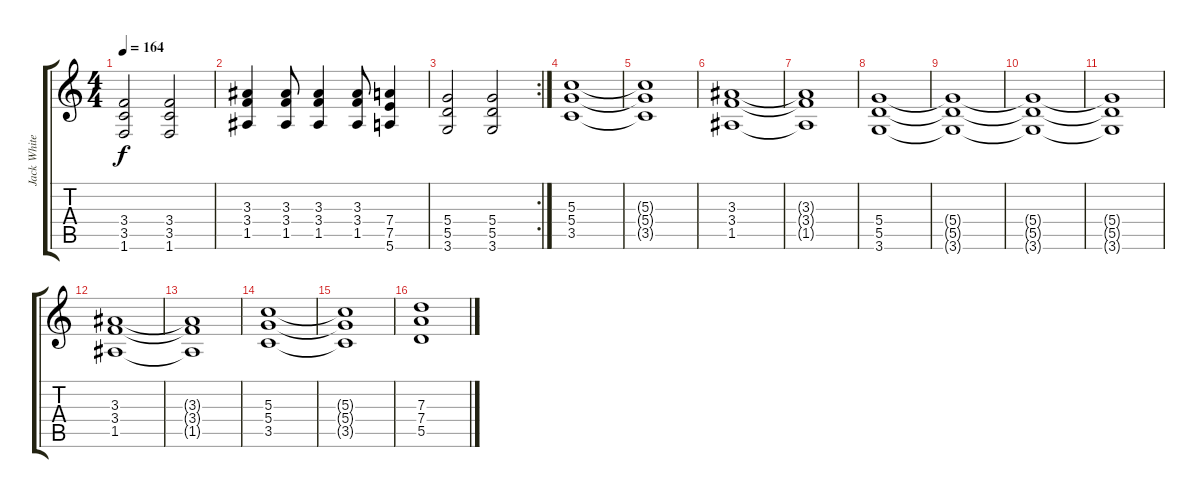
\track ("Jack White" "Jack White") {instrument electricguitarclean}
\staff {score tabs}
\tuning (E4 B3 G3 D3 A2 E2) {hide}
\ts (4 4)
\tempo 164
\clef g2
\ks c
(3.4 3.5 1.6).2{dy f instrument distortionguitar} (3.4 3.5 1.6).2 |
(3.3 3.4 1.5).4{instrument distortionguitar} (3.3 3.4 1.5).8 (3.3 3.4 1.5).4 (3.3 3.4 1.5).8 (7.4 7.5 5.6).4 |
\rc 2
(5.4 5.5 3.6).2{instrument distortionguitar} (5.4 5.5 3.6).2 |
(5.3 5.4 3.5).1{volume 13 instrument electricguitarclean} |
(5.3{t} 5.4{t} 3.5{t}).1 |
(3.3 3.4 1.5).1 |
(3.3{t} 3.4{t} 1.5{t}).1 |
(5.4 5.5 3.6).1 |
(5.4{t} 5.5{t} 3.6{t}).1 |
(5.4{t} 5.5{t} 3.6{t}).1 |
(5.4{t} 5.5{t} 3.6{t}).1 |
(3.3 3.4 1.5).1 |
(3.3{t} 3.4{t} 1.5{t}).1 |
(5.3 5.4 3.5).1 |
(5.3{t} 5.4{t} 3.5{t}).1 |
(7.3 7.4 5.5).1
